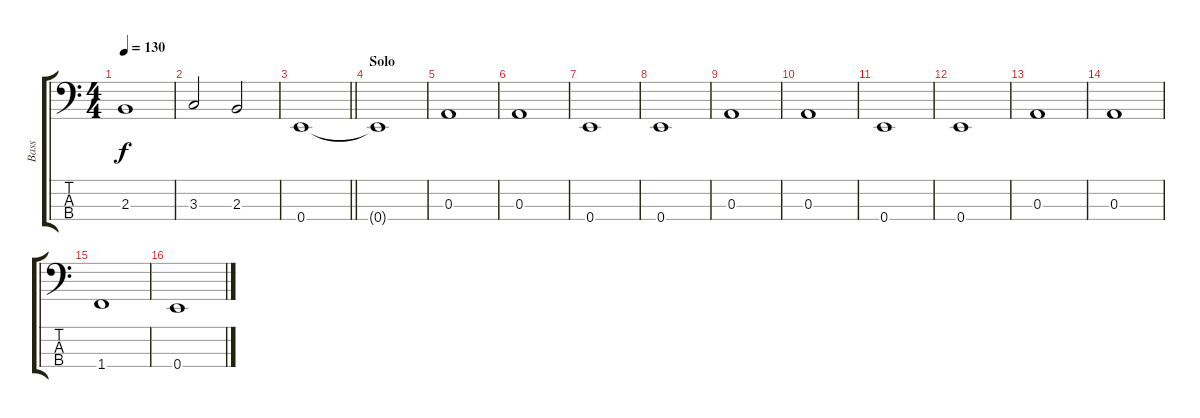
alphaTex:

\track ("Bass" "Bass") {instrument electricbassfinger}
\staff {score tabs}
\tuning (G2 D2 A1 E1) {hide}
\ts (4 4)
\tempo 130
\clef f4
\ks c
2.3.1{dy f} |
3.3.2 2.3.2 |
\barLineRight lightlight
0.4.1 |
\section ("" "Solo")
0.4{t}.1 |
0.3.1 |
0.3.1 |
0.4.1 |
0.4.1 |
0.3.1 |
0.3.1 |
0.4.1 |
0.4.1 |
0.3.1 |
0.3.1 |
1.4.1 |
0.4.1
